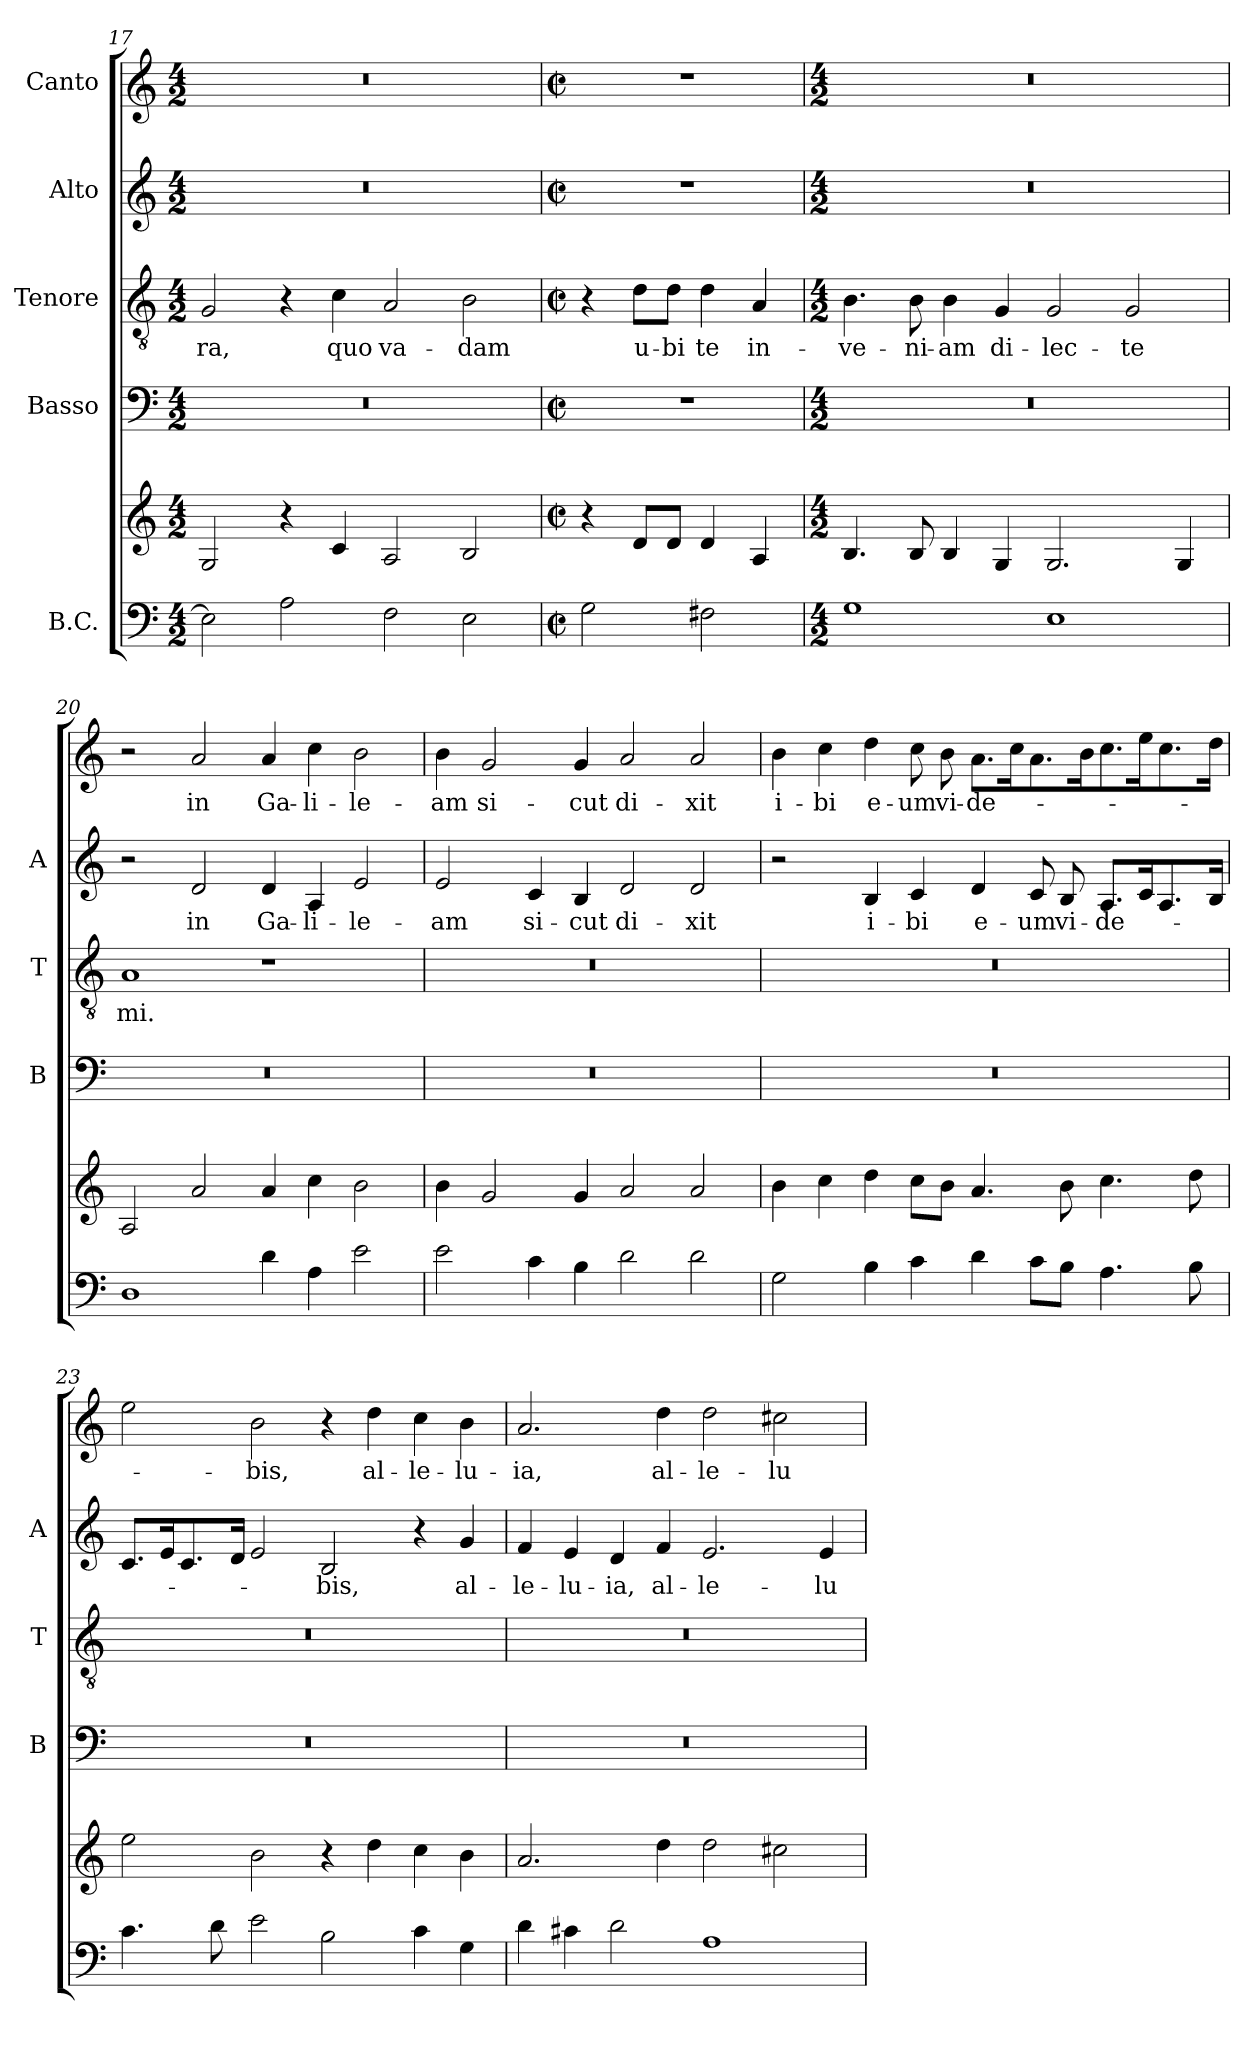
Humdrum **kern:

**kern	**kern	**kern	**kern	**text	**kern	**text	**kern	**text
*part5	*part5	*part4	*part3	*part3	*part2	*part2	*part1	*part1
*staff6	*staff5	*staff4	*staff3	*staff3	*staff2	*staff2	*staff1	*staff1
*I"B.C.	*	*I"Basso	*I"Tenore	*	*I"Alto	*	*I"Canto	*
*	*	*I'B	*I'T	*	*I'A	*	*	*
*clefF4	*clefG2	*clefF4	*clefGv2	*	*clefG2	*	*clefG2	*
*k[]	*k[]	*k[]	*k[]	*	*k[]	*	*k[]	*
*C:	*C:	*C:	*C:	*	*C:	*	*C:	*
*M4/2	*M4/2	*M4/2	*M4/2	*	*M4/2	*	*M4/2	*
=17	=17	=17	=17	=17	=17	=17	=17	=17
!	!	!	!	!LO:LY:b	!	!	!	!
2E\]	2G/	0r	2G/	-ra,	0r	.	0r	.
2A\	4r	.	4r	.	.	.	.	.
!	!	!	!	!LO:LY:b	!	!	!	!
.	4c/	.	4c\	quo	.	.	.	.
!	!	!	!	!LO:LY:b	!	!	!	!
2F\	2A/	.	2A/	va-	.	.	.	.
!	!	!	!	!LO:LY:b	!	!	!	!
2E\	2B/	.	2B\	-dam	.	.	.	.
=18	=18	=18	=18	=18	=18	=18	=18	=18
*M2/2	*M2/2	*M2/2	*M2/2	*	*M2/2	*	*M2/2	*
*met(c|)	*met(c|)	*met(c|)	*met(c|)	*	*met(c|)	*	*met(c|)	*
2G\	4r	1r	4r	.	1r	.	1r	.
!	!	!	!	!LO:LY:b	!	!	!	!
.	8d/L	.	8d\L	u-	.	.	.	.
!	!	!	!	!LO:LY:b	!	!	!	!
.	8d/J	.	8d\J	-bi	.	.	.	.
!	!	!	!	!LO:LY:b	!	!	!	!
2F#X\	4d/	.	4d\	te	.	.	.	.
!	!	!	!	!LO:LY:b	!	!	!	!
.	4A/	.	4A/	in-	.	.	.	.
!!LO:PB:g=z
=19	=19	=19	=19	=19	=19	=19	=19	=19
*M4/2	*M4/2	*M4/2	*M4/2	*	*M4/2	*	*M4/2	*
!	!	!	!	!LO:LY:b	!	!	!	!
1G	4.B/	0r	4.B\	-ve-	0r	.	0r	.
!	!	!	!	!LO:LY:b	!	!	!	!
.	8B/	.	8B\	-ni-	.	.	.	.
!	!	!	!	!LO:LY:b	!	!	!	!
.	4B/	.	4B\	-am	.	.	.	.
!	!	!	!	!LO:LY:b	!	!	!	!
.	4G/	.	4G/	di-	.	.	.	.
!	!	!	!	!LO:LY:b	!	!	!	!
1E	2.G/	.	2G/	-lec-	.	.	.	.
!	!	!	!	!LO:LY:b	!	!	!	!
.	.	.	2G/	-te	.	.	.	.
.	4G/	.	.	.	.	.	.	.
=20	=20	=20	=20	=20	=20	=20	=20	=20
!	!	!	!	!LO:LY:b	!	!	!	!
1D	2A/	0r	1A	mi.	2r	.	2r	.
!	!	!	!	!	!	!LO:LY:b	!	!LO:LY:b
.	2a/	.	.	.	2d/	in	2a/	in
!	!	!	!	!	!	!LO:LY:b	!	!LO:LY:b
4d\	4a/	.	1r	.	4d/	Ga-	4a/	Ga-
!	!	!	!	!	!	!LO:LY:b	!	!LO:LY:b
4A\	4cc\	.	.	.	4A/	-li-	4cc\	-li-
!	!	!	!	!	!	!LO:LY:b	!	!LO:LY:b
2e\	2b\	.	.	.	2e/	-le-	2b\	-le-
=21	=21	=21	=21	=21	=21	=21	=21	=21
!	!	!	!	!	!	!LO:LY:b	!	!LO:LY:b
2e\	4b\	0r	0r	.	2e/	-am	4b\	-am
!	!	!	!	!	!	!	!	!LO:LY:b
.	2g/	.	.	.	.	.	2g/	si-
!	!	!	!	!	!	!LO:LY:b	!	!
4c\	.	.	.	.	4c/	si-	.	.
!	!	!	!	!	!	!LO:LY:b	!	!LO:LY:b
4B\	4g/	.	.	.	4B/	-cut	4g/	-cut
!	!	!	!	!	!	!LO:LY:b	!	!LO:LY:b
2d\	2a/	.	.	.	2d/	di-	2a/	di-
!	!	!	!	!	!	!LO:LY:b	!	!LO:LY:b
2d\	2a/	.	.	.	2d/	-xit	2a/	-xit
!!LO:LB:g=z
=22	=22	=22	=22	=22	=22	=22	=22	=22
!	!	!	!	!	!	!	!	!LO:LY:b
2G\	4b\	0r	0r	.	2r	.	4b\	i-
!	!	!	!	!	!	!	!	!LO:LY:b
.	4cc\	.	.	.	.	.	4cc\	-bi
!	!	!	!	!	!	!LO:LY:b	!	!LO:LY:b
4B\	4dd\	.	.	.	4B/	i-	4dd\	e-
!	!	!	!	!	!	!LO:LY:b	!	!LO:LY:b
4c\	8cc\L	.	.	.	4c/	-bi	8cc\	-um
!	!	!	!	!	!	!	!	!LO:LY:b
.	8b\J	.	.	.	.	.	8b\	vi-
!	!	!	!	!	!	!LO:LY:b	!	!LO:LY:b
4d\	4.a/	.	.	.	4d/	e-	8.a\L	-de-
.	.	.	.	.	.	.	16cc\k	.
!	!	!	!	!	!	!LO:LY:b	!	!
8c\L	.	.	.	.	8c/	-um	8.a\	.
!	!	!	!	!	!	!LO:LY:b	!	!
8B\J	8b\	.	.	.	8B/	vi-	.	.
.	.	.	.	.	.	.	16b\k	.
!	!	!	!	!	!	!LO:LY:b	!	!
4.A\	4.cc\	.	.	.	8.A/L	-de-	8.cc\	.
.	.	.	.	.	16c/k	.	16ee\k	.
.	.	.	.	.	8.A/	.	8.cc\	.
8B\	8dd\	.	.	.	.	.	.	.
.	.	.	.	.	16B/Jk	.	16dd\Jk	.
=23	=23	=23	=23	=23	=23	=23	=23	=23
4.c\	2ee\	0r	0r	.	8.c/L	.	2ee\	.
.	.	.	.	.	16e/k	.	.	.
.	.	.	.	.	8.c/	.	.	.
8d\	.	.	.	.	.	.	.	.
.	.	.	.	.	16d/Jk	.	.	.
!	!	!	!	!	!	!	!	!LO:LY:b
2e\	2b\	.	.	.	2e/	.	2b\	-bis,
!	!	!	!	!	!	!LO:LY:b	!	!
2B\	4r	.	.	.	2B/	-bis,	4r	.
!	!	!	!	!	!	!	!	!LO:LY:b
.	4dd\	.	.	.	.	.	4dd\	al-
!	!	!	!	!	!	!	!	!LO:LY:b
4c\	4cc\	.	.	.	4r	.	4cc\	-le-
!	!	!	!	!	!	!LO:LY:b	!	!LO:LY:b
4G\	4b\	.	.	.	4g/	al-	4b\	-lu-
=24	=24	=24	=24	=24	=24	=24	=24	=24
!	!	!	!	!	!	!LO:LY:b	!	!LO:LY:b
4d\	2.a/	0r	0r	.	4f/	-le-	2.a/	-ia,
!	!	!	!	!	!	!LO:LY:b	!	!
4c#X\	.	.	.	.	4e/	-lu-	.	.
!	!	!	!	!	!	!LO:LY:b	!	!
2d\	.	.	.	.	4d/	-ia,	.	.
!	!	!	!	!	!	!LO:LY:b	!	!LO:LY:b
.	4dd\	.	.	.	4f/	al-	4dd\	al-
!	!	!	!	!	!	!LO:LY:b	!	!LO:LY:b
1A	2dd\	.	.	.	2.e/	-le-	2dd\	-le-
!	!	!	!	!	!	!	!	!LO:LY:b
.	2cc#X\	.	.	.	.	.	2cc#X\	-lu-
!	!	!	!	!	!	!LO:LY:b	!	!
.	.	.	.	.	4e/	-lu-	.	.
=	=	=	=	=	=	=	=	=
*-	*-	*-	*-	*-	*-	*-	*-	*-
